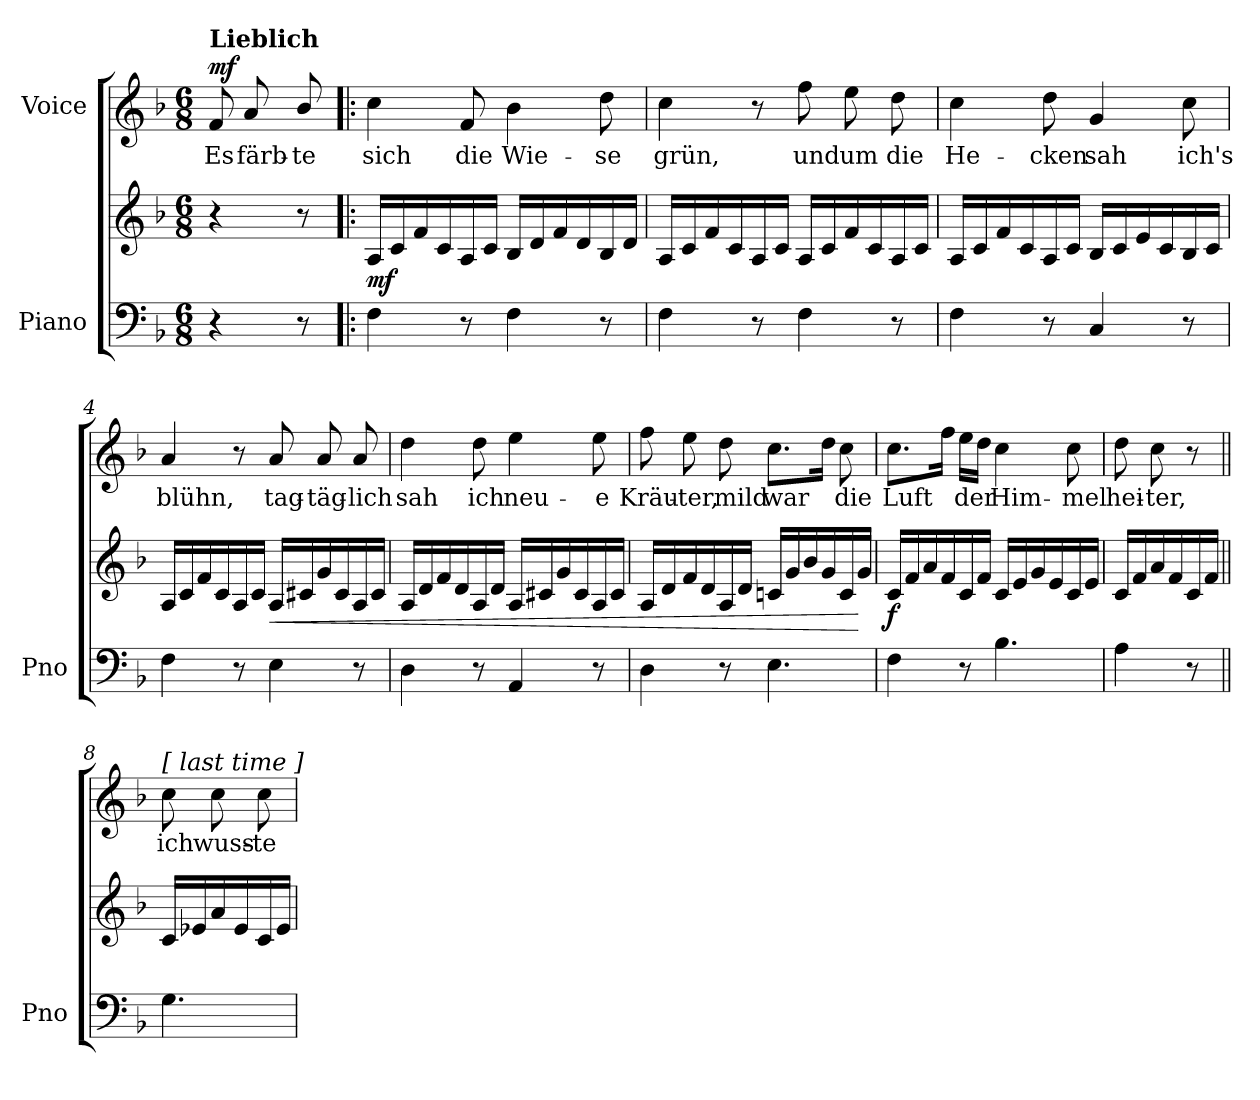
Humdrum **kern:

**kern	**kern	**dynam	**kern	**text	**dynam
*part2	*part2	*part2	*part1	*part1	*part1
*staff3	*staff2	*staff2/3	*staff1	*staff1	*staff1
*I"Piano	*	*	*I"Voice	*	*
*I'Pno	*	*	*	*	*
*clefF4	*clefG2	*	*clefG2	*	*
*k[b-]	*k[b-]	*	*k[b-]	*	*
*M6/8	*M6/8	*	*M6/8	*	*
=	=	=	=	=	=
!	!	!	!LO:TX:a:B:t=Lieblich	!	!
!	!	!	!	!LO:LY:b	!LO:DY:a
4r	4r	.	8f/	Es	mf
!	!	!	!	!LO:LY:b	!
.	.	.	8a/	färb-	.
!	!	!	!	!LO:LY:b	!
8r	8r	.	8b-/	-te	.
=1!|:	=1!|:	=1!|:	=1!|:	=1!|:	=1!|:
!	!	!LO:DY:b	!	!LO:LY:b	!
4F\	16A/LL	mf	4cc\	sich	.
.	16c/	.	.	.	.
.	16f/	.	.	.	.
.	16c/	.	.	.	.
!	!	!	!	!LO:LY:b	!
8r	16A/	.	8f/	die	.
.	16c/JJ	.	.	.	.
!	!	!	!	!LO:LY:b	!
4F\	16B-/LL	.	4b-\	Wie-	.
.	16d/	.	.	.	.
.	16f/	.	.	.	.
.	16d/	.	.	.	.
!	!	!	!	!LO:LY:b	!
8r	16B-/	.	8dd\	-se	.
.	16d/JJ	.	.	.	.
=2	=2	=2	=2	=2	=2
!	!	!	!	!LO:LY:b	!
4F\	16A/LL	.	4cc\	grün,	.
.	16c/	.	.	.	.
.	16f/	.	.	.	.
.	16c/	.	.	.	.
8r	16A/	.	8r	.	.
.	16c/JJ	.	.	.	.
!	!	!	!	!LO:LY:b	!
4F\	16A/LL	.	8ff\	und	.
.	16c/	.	.	.	.
!	!	!	!	!LO:LY:b	!
.	16f/	.	8ee\	um	.
.	16c/	.	.	.	.
!	!	!	!	!LO:LY:b	!
8r	16A/	.	8dd\	die	.
.	16c/JJ	.	.	.	.
=3	=3	=3	=3	=3	=3
!	!	!	!	!LO:LY:b	!
4F\	16A/LL	.	4cc\	He-	.
.	16c/	.	.	.	.
.	16f/	.	.	.	.
.	16c/	.	.	.	.
!	!	!	!	!LO:LY:b	!
8r	16A/	.	8dd\	-cken	.
.	16c/JJ	.	.	.	.
!	!	!	!	!LO:LY:b	!
4C/	16B-/LL	.	4g/	sah	.
.	16c/	.	.	.	.
.	16e/	.	.	.	.
.	16c/	.	.	.	.
!	!	!	!	!LO:LY:b	!
8r	16B-/	.	8cc\	ich's	.
.	16c/JJ	.	.	.	.
=4	=4	=4	=4	=4	=4
!	!	!	!	!LO:LY:b	!
4F\	16A/LL	.	4a/	blühn,	.
.	16c/	.	.	.	.
.	16f/	.	.	.	.
.	16c/	.	.	.	.
8r	16A/	.	8r	.	.
.	16c/JJ	.	.	.	.
!	!	!LO:HP:b	!	!LO:LY:b	!
4E\	16A/LL	<	8a/	tag-	.
.	16c#X/	.	.	.	.
!	!	!	!	!LO:LY:b	!
.	16g/	.	8a/	-täg-	.
.	16c#/	.	.	.	.
!	!	!	!	!LO:LY:b	!
8r	16A/	.	8a/	-lich	.
.	16c#/JJ	.	.	.	.
!!LO:LB:g=z
=5	=5	=5	=5	=5	=5
!	!	!	!	!LO:LY:b	!
4D\	16A/LL	.	4dd\	sah	.
.	16d/	.	.	.	.
.	16f/	.	.	.	.
.	16d/	.	.	.	.
!	!	!	!	!LO:LY:b	!
8r	16A/	.	8dd\	ich	.
.	16d/JJ	.	.	.	.
!	!	!	!	!LO:LY:b	!
4AA/	16A/LL	.	4ee\	neu-	.
.	16c#X/	.	.	.	.
.	16g/	.	.	.	.
.	16c#/	.	.	.	.
!	!	!	!	!LO:LY:b	!
8r	16A/	.	8ee\	-e	.
.	16c#/JJ	.	.	.	.
=6	=6	=6	=6	=6	=6
!	!	!	!	!LO:LY:b	!
4D\	16A/LL	.	8ff\	Kräu-	.
.	16d/	.	.	.	.
!	!	!	!	!LO:LY:b	!
.	16f/	.	8ee\	-ter,	.
.	16d/	.	.	.	.
!	!	!	!	!LO:LY:b	!
8r	16A/	.	8dd\	mild	.
.	16d/JJ	.	.	.	.
!	!	!	!	!LO:LY:b	!
4.E\	16cn/LL	.	8.cc\L	war	.
.	16g/	.	.	.	.
.	16b-/	.	.	.	.
.	16g/	.	16dd\Jk	.	.
!	!	!	!	!LO:LY:b	!
.	16c/	.	8cc\	die	.
.	16g/JJ	[	.	.	.
=7	=7	=7	=7	=7	=7
!	!	!LO:DY:b	!	!LO:LY:b	!
4F\	16c/LL	f	8.cc\L	Luft	.
.	16f/	.	.	.	.
.	16a/	.	.	.	.
.	16f/	.	16ff\Jk	.	.
!	!	!	!	!LO:LY:b	!
8r	16c/	.	16ee\LL	der	.
.	16f/JJ	.	16dd\JJ	.	.
!	!	!	!	!LO:LY:b	!
4.B-\	16c/LL	.	4cc\	Him-	.
.	16e/	.	.	.	.
.	16g/	.	.	.	.
.	16e/	.	.	.	.
!	!	!	!	!LO:LY:b	!
.	16c/	.	8cc\	-mel	.
.	16e/JJ	.	.	.	.
=8	=8	=8	=8	=8	=8
!	!	!	!	!LO:LY:b	!
4A\	16c/LL	.	8dd\	hei-	.
.	16f/	.	.	.	.
!	!	!	!	!LO:LY:b	!
.	16a/	.	8cc\	-ter,	.
.	16f/	.	.	.	.
8r	16c/	.	8r	.	.
.	16f/JJ	.	.	.	.
=8X1||	=8X1||	=8X1||	=8X1||	=8X1||	=8X1||
!	!	!	!LO:TX:a:t=[ last time ]	!	!
!	!	!	!	!LO:LY:b	!
4.G\	16c/LL	.	8cc\	ich	.
.	16e-X/	.	.	.	.
!	!	!	!	!LO:LY:b	!
.	16a/	.	8cc\	wuss-	.
.	16e-/	.	.	.	.
!	!	!	!	!LO:LY:b	!
.	16c/	.	8cc\	-te	.
.	16e-/JJ	.	.	.	.
=	=	=	=	=	=
*-	*-	*-	*-	*-	*-
